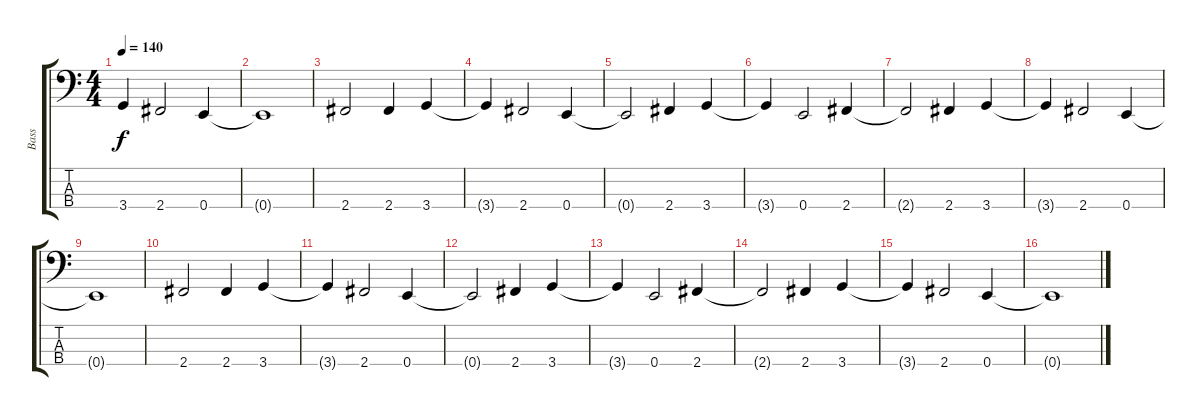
\track ("Bass" "Bass") {instrument electricbassfinger}
\staff {score tabs}
\tuning (G2 D2 A1 E1) {hide}
\ts (4 4)
\tempo 140
\clef f4
\ks c
3.4{t}.4{dy f} 2.4.2 0.4.4 |
0.4{t}.1 |
2.4.2 2.4.4 3.4.4 |
3.4{t}.4 2.4.2 0.4.4 |
0.4{t}.2 2.4.4 3.4.4 |
3.4{t}.4 0.4.2 2.4.4 |
2.4{t}.2 2.4.4 3.4.4 |
3.4{t}.4 2.4.2 0.4.4 |
0.4{t}.1 |
2.4.2 2.4.4 3.4.4 |
3.4{t}.4 2.4.2 0.4.4 |
0.4{t}.2 2.4.4 3.4.4 |
3.4{t}.4 0.4.2 2.4.4 |
2.4{t}.2 2.4.4 3.4.4 |
3.4{t}.4 2.4.2 0.4.4 |
0.4{t}.1
